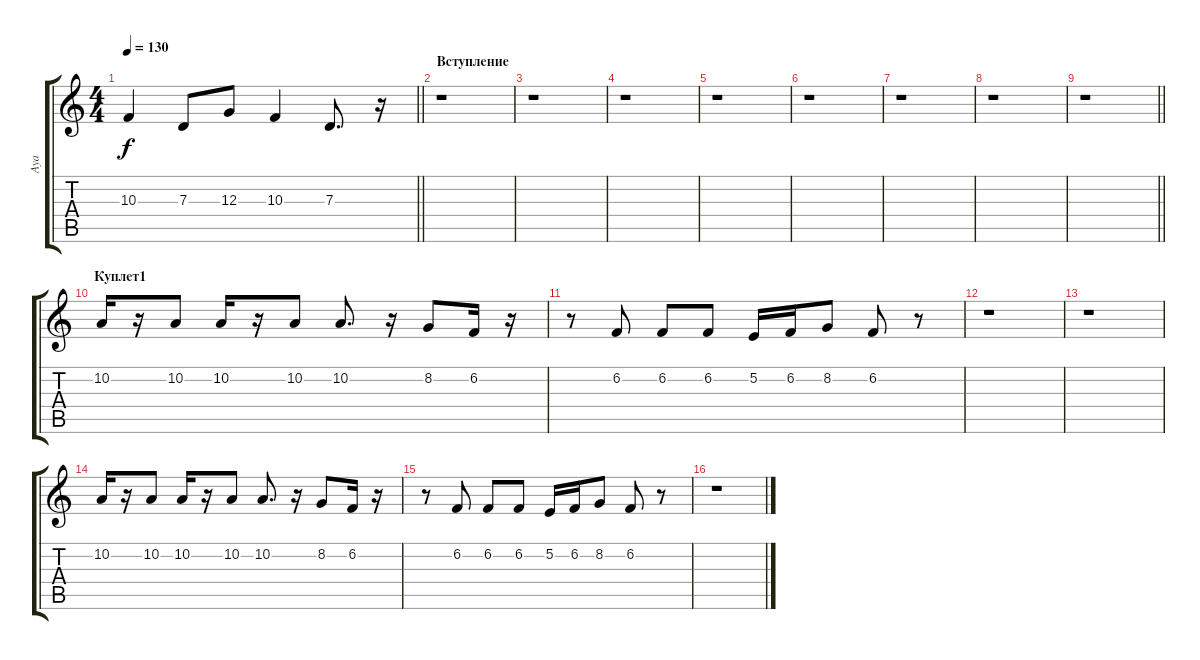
\track ("Aya" "Aya") {instrument sopranosax}
\staff {score tabs}
\tuning (E4 B3 G3 D3 A2 E2) {hide}
\ts (4 4)
\tempo 130
\clef g2
\barLineRight lightlight
\ks c
10.3.4{dy f instrument sopranosax} 7.3.8 12.3.8 10.3.4 7.3.8{d} r.16 |
\section ("" "Вступление")
r.1 |
r.1 |
r.1 |
r.1 |
r.1 |
r.1 |
r.1 |
\barLineRight lightlight
r.1 |
\section ("" "Куплет1")
10.2.16 r.16 10.2.8 10.2.16 r.16 10.2.8 10.2.8{d} r.16 8.2.8 6.2.16 r.16 |
r.8 6.2.8 6.2.8 6.2.8 5.2.16 6.2.16 8.2.8 6.2.8 r.8 |
r.1 |
r.1 |
10.2.16 r.16 10.2.8 10.2.16 r.16 10.2.8 10.2.8{d} r.16 8.2.8 6.2.16 r.16 |
r.8 6.2.8 6.2.8 6.2.8 5.2.16 6.2.16 8.2.8 6.2.8 r.8 |
r.1
